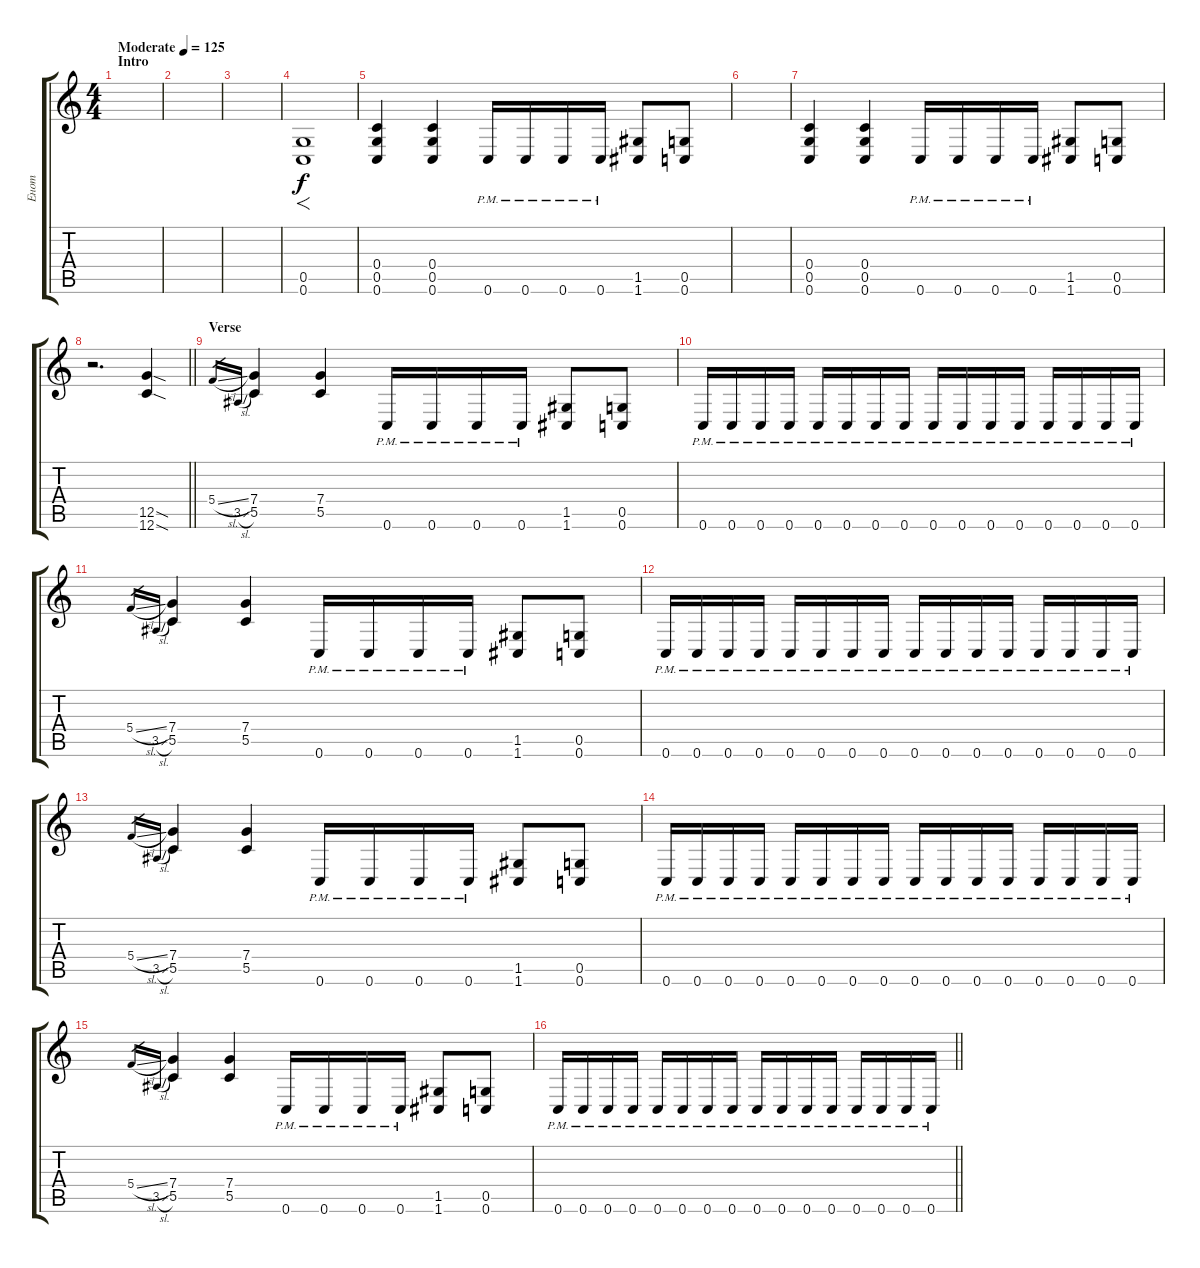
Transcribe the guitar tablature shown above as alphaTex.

\track ("Енот" "Енот") {instrument distortionguitar}
\staff {score tabs}
\tuning (D4 A3 F3 C3 G2 C2) {hide}
\ts (4 4)
\section ("" "Intro")
\tempo (125 "Moderate")
\clef g2
\ks c
|
|
|
(0.5 0.6).1{f} |
(0.4 0.5 0.6).4 (0.4 0.5 0.6).4 0.6{pm}.16 0.6{pm}.16 0.6{pm}.16 0.6{pm}.16 (1.5 1.6).8 (0.5 0.6).8 |
|
(0.4 0.5 0.6).4 (0.4 0.5 0.6).4 0.6{pm}.16 0.6{pm}.16 0.6{pm}.16 0.6{pm}.16 (1.5 1.6).8 (0.5 0.6).8 |
\barLineRight lightlight
r.2{d} (12.5{sod} 12.6{sod}).4 |
\section ("" "Verse")
5.4{sl}.16{gr} 3.5{sl}.16{gr} (7.4 5.5).4 (7.4 5.5).4 0.6{pm}.16 0.6{pm}.16 0.6{pm}.16 0.6{pm}.16 (1.5 1.6).8 (0.5 0.6).8 |
0.6{pm}.16 0.6{pm}.16 0.6{pm}.16 0.6{pm}.16 0.6{pm}.16 0.6{pm}.16 0.6{pm}.16 0.6{pm}.16 0.6{pm}.16 0.6{pm}.16 0.6{pm}.16 0.6{pm}.16 0.6{pm}.16 0.6{pm}.16 0.6{pm}.16 0.6{pm}.16 |
5.4{sl}.16{gr} 3.5{sl}.16{gr} (7.4 5.5).4 (7.4 5.5).4 0.6{pm}.16 0.6{pm}.16 0.6{pm}.16 0.6{pm}.16 (1.5 1.6).8 (0.5 0.6).8 |
0.6{pm}.16 0.6{pm}.16 0.6{pm}.16 0.6{pm}.16 0.6{pm}.16 0.6{pm}.16 0.6{pm}.16 0.6{pm}.16 0.6{pm}.16 0.6{pm}.16 0.6{pm}.16 0.6{pm}.16 0.6{pm}.16 0.6{pm}.16 0.6{pm}.16 0.6{pm}.16 |
5.4{sl}.16{gr} 3.5{sl}.16{gr} (7.4 5.5).4 (7.4 5.5).4 0.6{pm}.16 0.6{pm}.16 0.6{pm}.16 0.6{pm}.16 (1.5 1.6).8 (0.5 0.6).8 |
0.6{pm}.16 0.6{pm}.16 0.6{pm}.16 0.6{pm}.16 0.6{pm}.16 0.6{pm}.16 0.6{pm}.16 0.6{pm}.16 0.6{pm}.16 0.6{pm}.16 0.6{pm}.16 0.6{pm}.16 0.6{pm}.16 0.6{pm}.16 0.6{pm}.16 0.6{pm}.16 |
5.4{sl}.16{gr} 3.5{sl}.16{gr} (7.4 5.5).4 (7.4 5.5).4 0.6{pm}.16 0.6{pm}.16 0.6{pm}.16 0.6{pm}.16 (1.5 1.6).8 (0.5 0.6).8 |
\barLineRight lightlight
0.6{pm}.16 0.6{pm}.16 0.6{pm}.16 0.6{pm}.16 0.6{pm}.16 0.6{pm}.16 0.6{pm}.16 0.6{pm}.16 0.6{pm}.16 0.6{pm}.16 0.6{pm}.16 0.6{pm}.16 0.6{pm}.16 0.6{pm}.16 0.6{pm}.16 0.6{pm}.16
